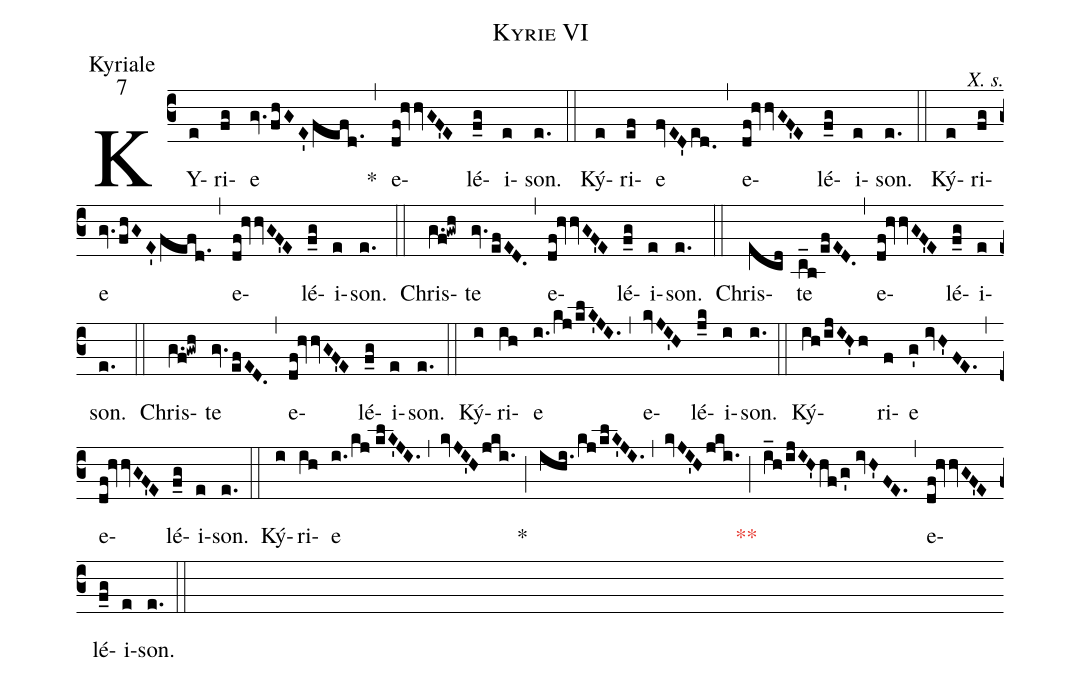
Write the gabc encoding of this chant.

name:Kyrie VI;
office-part:Kyriale;
mode:7;
commentary:X. s.;
%%
(c3) KY(e)ri(fg)e(gv.fhGE'fefd.) ~~~~~*(,) e(df!hvhvGF'E)lé(f_g)i(e)son.(e.) (::)
Ký(e)ri(ef)e(fvED'ed.0) (,) e(df!hvhvGF'E)lé(f_g)i(e)son.(e.) (::)
Ký(e)ri(fg)e(gv.fhGE'fefd.) (,) e(df!hvhvGF'E)lé(f_g)i(e)son.(e.) (::)
Chris(g.f!gwh)te(gv.efED.) (,) e(df!hvhvGF'E)lé(f_g)i(e)son.(e.) (::)
Chris(ecd)te(c_b/efED.) (,) e(df!hvhvGF'E)lé(f_g)i(e)son.(e.) (::)
Chris(g.f!gwh)te(gv.efED.) (,) e(df!hvhvGF'E)lé(f_g)i(e)son.(e.) (::)
Ký(i)ri(ih)e(i./kj/klK'JI.) (,) e(kvJI'H)lé(j_k)i(i)son.(i.) (::)
Ký(ih/ijIH'h)ri(f)e(g'//ivH'FE.) (,) e(df!hvhvGF'E)lé(f_g)i(e)son.(e.) (::)
Ký(i)ri(ih)e(i./kj//klK'JI.) (,) (kvJI'Hjki.) ~~~~~*(;) (ihi./kj/klK'JI.) (,) (kvJI'Hjki.) ~~~~~<c>**</c>(;) (i_h/ijIH'hf/g'//ivH'FE.) (,) e(df!hvhvGF'E)lé(f_g)i(e)son.(e.) (::)
